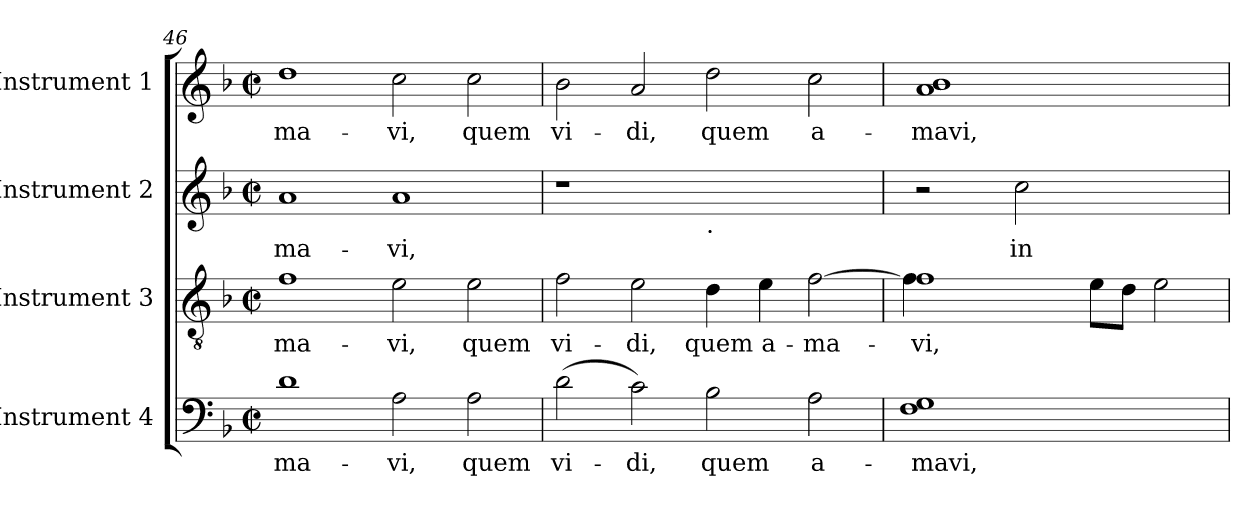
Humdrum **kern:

**kern	**text	**kern	**text	**kern	**text	**kern	**text
*part4	*part4	*part3	*part3	*part2	*part2	*part1	*part1
*staff4	*staff4	*staff3	*staff3	*staff2	*staff2	*staff1	*staff1
*I"Instrument 4	*	*I"Instrument 3	*	*I"Instrument 2	*	*I"Instrument 1	*
*clefF4	*	*clefGv2	*	*clefG2	*	*clefG2	*
*k[b-]	*	*k[b-]	*	*k[b-]	*	*k[b-]	*
*F:	*	*F:	*	*F:	*	*F:	*
*M2/2	*	*M2/2	*	*M2/2	*	*M2/2	*
*met(c|)	*	*met(c|)	*	*met(c|)	*	*met(c|)	*
=46	=46	=46	=46	=46	=46	=46	=46
!	!LO:LY:b:cj	!	!LO:LY:b:cj	!	!LO:LY:b	!	!LO:LY:b:cj
1d	-ma-	1f	-ma-	1a	-ma-	1dd	-ma-
!	!LO:LY:b:cj	!	!LO:LY:b:cj	!	!LO:LY:b	!	!LO:LY:b:cj
2A\	-vi,	2e\	-vi,	1a	-vi,	2cc\	-vi,
!	!LO:LY:b:cj	!	!LO:LY:b:cj	!	!	!	!LO:LY:b:cj
2A\	quem	2e\	quem	.	.	2cc\	quem
!!LO:PB:g=z
=47	=47	=47	=47	=47	=47	=47	=47
!	!LO:LY:b:cj	!	!LO:LY:b:cj	!	!	!	!LO:LY:b:cj
(<2d\	vi-	2f\	vi-	1r	.	2b-\	vi-
!	!LO:LY:b:cj	!	!LO:LY:b:cj	!	!	!	!LO:LY:b:cj
2c\)	-di,	2e\	-di,	.	.	2a/	-di,
!	!	!	!	!LO:TX:b:t=.	!	!	!
!	!LO:LY:b:cj	!	!LO:LY:b:cj	!	!	!	!LO:LY:b:cj
2B-\	quem	4d\	quem	1ryy	.	2dd\	quem
!	!	!	!LO:LY:b:cj	!	!	!	!
.	.	4e\	a-	.	.	.	.
!	!LO:LY:b:cj	!	!LO:LY:b:cj	!	!	!	!LO:LY:b:cj
2A\	a-	[>2f\	-ma-	.	.	2cc\	a-
=48	=48	=48	=48	=48	=48	=48	=48
!	!LO:LY:b:cj	!	!LO:LY:b:cj	!	!	!	!LO:LY:b:cj
*	*	*^	*	*	*	*	*
1G 1F	-mavi,-	1f	4f\]	-vi,	2r	.	1b- 1a	-mavi,-
.	.	.	1.ryy	.	.	.	.	.
!	!	!	!	!	!	!LO:LY:b	!	!
.	.	.	.	.	2cc\	in	.	.
!	!	!	!	!LO:LY:b:cj	!	!	!	!
2.ryy	.	8e\L	.	.	2.ryy	.	2.ryy	.
!	!	!	!	!LO:LY:b:cj	!	!	!	!
.	.	8d\J	.	.	.	.	.	.
!	!	!	!	!LO:LY:b:cj	!	!	!	!
.	.	2e\	.	.	.	.	.	.
*	*	*v	*v	*	*	*	*	*
=	=	=	=	=	=	=	=
*-	*-	*-	*-	*-	*-	*-	*-
